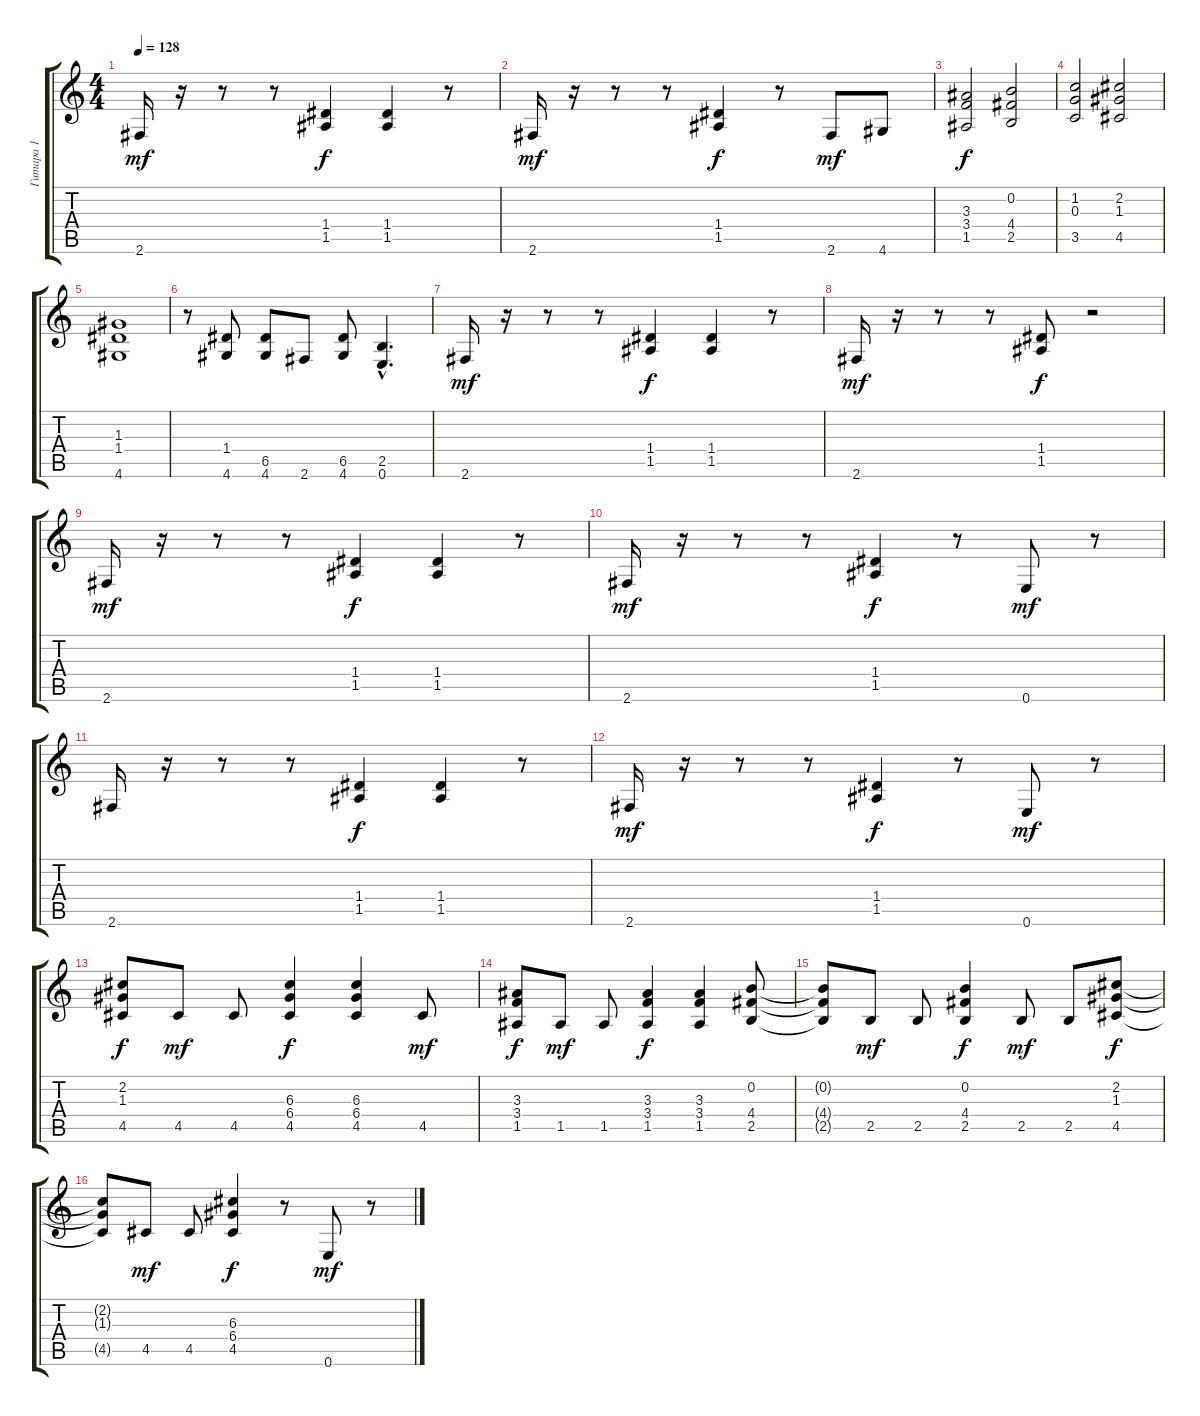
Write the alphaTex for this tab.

\track ("Гитара 1" "Гитара 1") {instrument distortionguitar}
\staff {score tabs}
\tuning (E4 B3 G3 D3 A2 E2) {hide}
\ts (4 4)
\tempo 128
\clef g2
\ks c
2.6.16{dy mf} r.16 r.8 r.8 (1.4 1.5).4{dy f} (1.4 1.5).4 r.8 |
2.6.16{dy mf} r.16 r.8 r.8 (1.4 1.5).4{dy f} r.8 2.6.8{dy mf} 4.6.8 |
(3.3 3.4 1.5).2{dy f} (0.2 4.4 2.5).2 |
(1.2 0.3 3.5).2 (2.2 1.3 4.5).2 |
(1.3 1.4 4.6).1 |
r.8 (1.4 4.6).8 (6.5 4.6).8 2.6.8 (6.5 4.6).8 (2.5{hac} 0.6{hac}).4{d} |
2.6.16{dy mf} r.16 r.8 r.8 (1.4 1.5).4{dy f} (1.4 1.5).4 r.8 |
2.6.16{dy mf} r.16 r.8 r.8 (1.4 1.5).8{dy f} r.2 |
2.6.16{dy mf} r.16 r.8 r.8 (1.4 1.5).4{dy f} (1.4 1.5).4 r.8 |
2.6.16{dy mf} r.16 r.8 r.8 (1.4 1.5).4{dy f} r.8 0.6.8{dy mf} r.8 |
2.6.16 r.16 r.8 r.8 (1.4 1.5).4{dy f} (1.4 1.5).4 r.8 |
2.6.16{dy mf} r.16 r.8 r.8 (1.4 1.5).4{dy f} r.8 0.6.8{dy mf} r.8 |
(2.2 1.3 4.5).8{dy f} 4.5.8{dy mf} 4.5.8 (6.3 6.4 4.5).4{dy f} (6.3 6.4 4.5).4 4.5.8{dy mf} |
(3.3 3.4 1.5).8{dy f} 1.5.8{dy mf} 1.5.8 (3.3 3.4 1.5).4{dy f} (3.3 3.4 1.5).4 (0.2 4.4 2.5).8 |
(0.2{t} 4.4{t} 2.5{t}).8 2.5.8{dy mf} 2.5.8 (0.2 4.4 2.5).4{dy f} 2.5.8{dy mf} 2.5.8 (2.2 1.3 4.5).8{dy f} |
(2.2{t} 1.3{t} 4.5{t}).8 4.5.8{dy mf} 4.5.8 (6.3 6.4 4.5).4{dy f} r.8 0.6.8{dy mf} r.8
